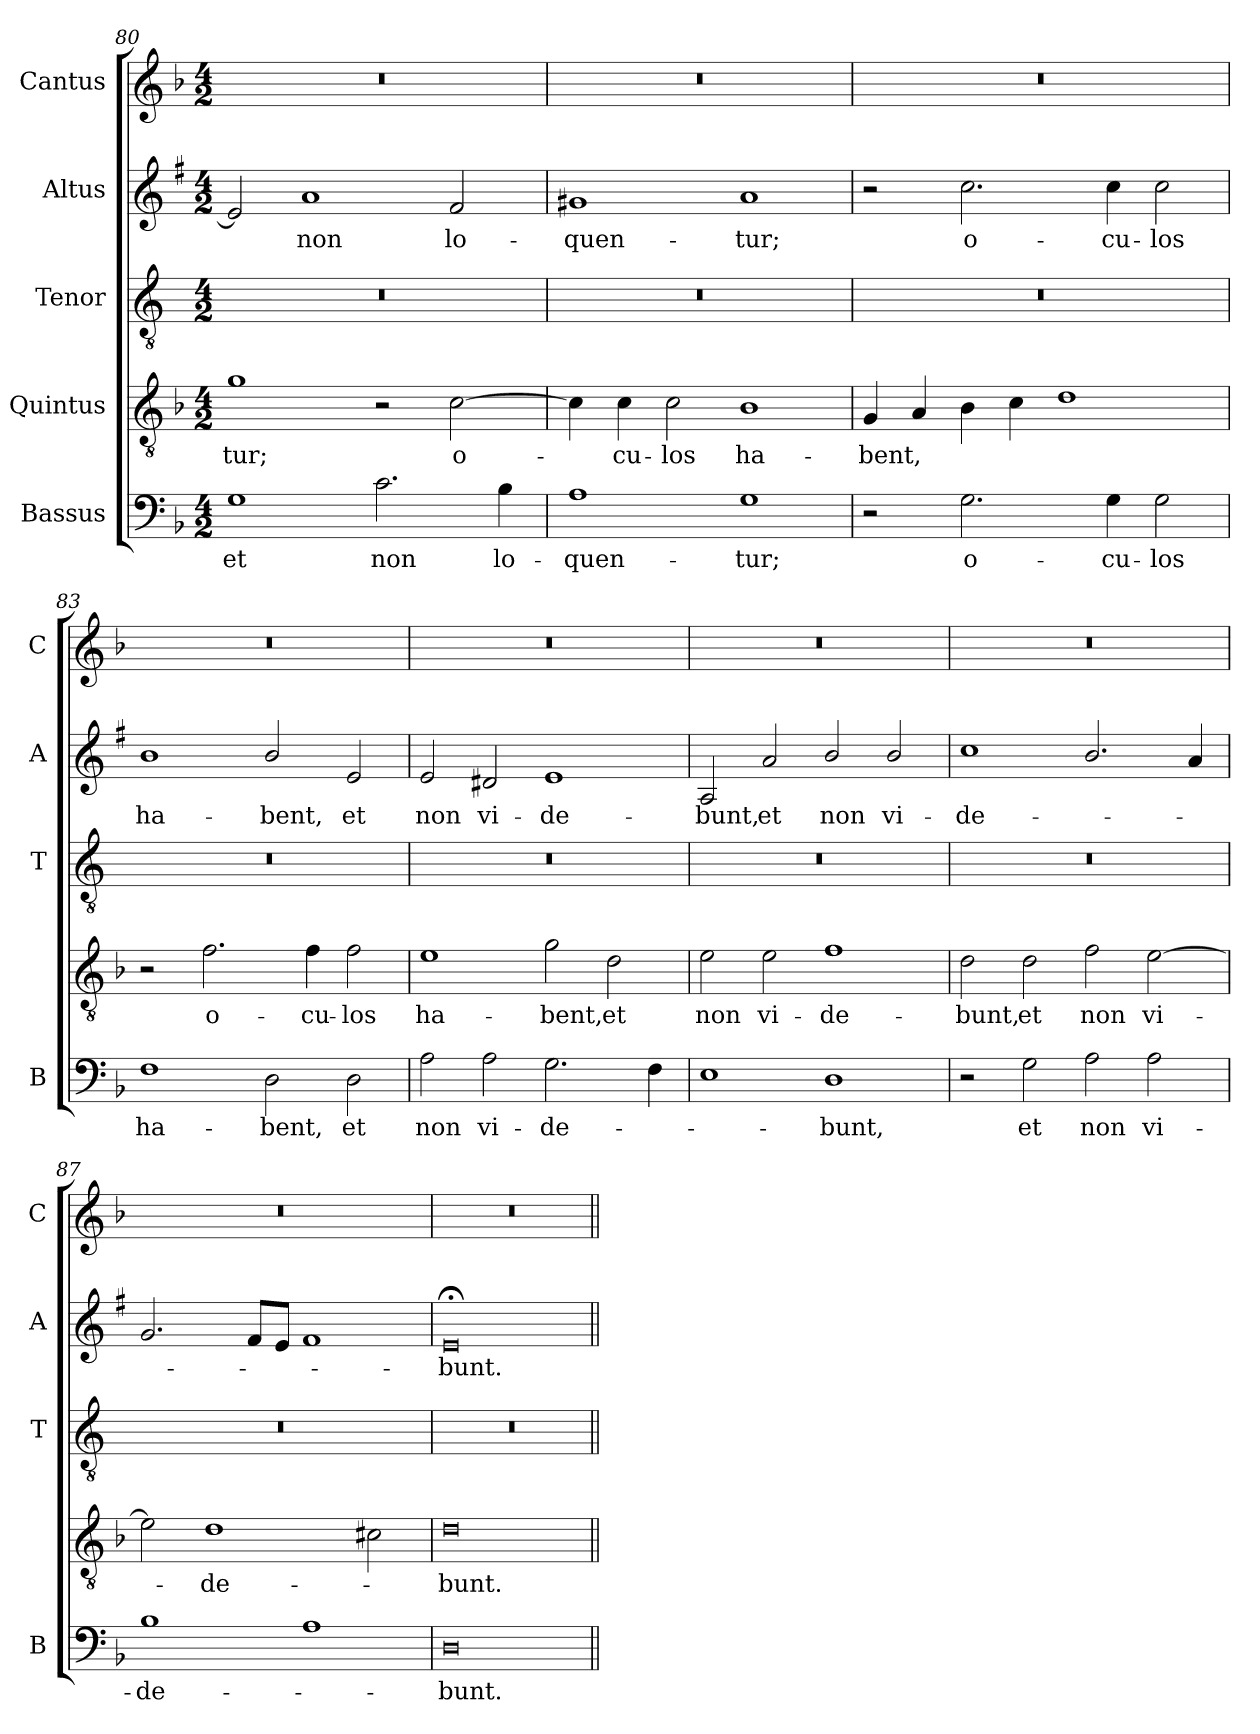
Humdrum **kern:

**kern	**text	**kern	**text	**kern	**kern	**text	**kern
*part5	*part5	*part4	*part4	*part3	*part2	*part2	*part1
*staff5	*staff5	*staff4	*staff4	*staff3	*staff2	*staff2	*staff1
*I"Bassus	*	*I"Quintus	*	*I"Tenor	*I"Altus	*	*I"Cantus
*I'B	*	*	*	*I'T	*I'A	*	*I'C
*clefF4	*	*clefGv2	*	*clefGv2	*clefG2	*	*clefG2
*	*	*	*	*ITrd4c7	*ITrd1c2	*	*
*k[b-]	*	*k[b-]	*	*k[b-]	*k[b-]	*	*k[b-]
*F:	*	*F:	*	*F:	*F:	*	*F:
*M4/2	*	*M4/2	*	*M4/2	*M4/2	*	*M4/2
=80	=80	=80	=80	=80	=80	=80	=80
!	!LO:LY:b	!	!LO:LY:b	!	!	!	!
1G	et	1g	-tur;	0r	2d/]	.	0r
!	!	!	!	!	!	!LO:LY:b	!
.	.	.	.	.	1g	non	.
!	!LO:LY:b	!	!	!	!	!	!
2.c\	non	2r	.	.	.	.	.
!	!	!	!LO:LY:b	!	!	!LO:LY:b	!
.	.	[2c\	o-	.	2e/	lo-	.
!	!LO:LY:b	!	!	!	!	!	!
4B-\	lo-	.	.	.	.	.	.
=81	=81	=81	=81	=81	=81	=81	=81
!	!LO:LY:b	!	!	!	!	!LO:LY:b	!
1A	-quen-	4c\]	.	0r	1f#X	-quen-	0r
!	!	!	!LO:LY:b	!	!	!	!
.	.	4c\	-cu-	.	.	.	.
!	!	!	!LO:LY:b	!	!	!	!
.	.	2c\	-los	.	.	.	.
!	!LO:LY:b	!	!LO:LY:b	!	!	!LO:LY:b	!
1G	-tur;	1B-	ha-	.	1g	-tur;	.
!!LO:LB:g=z
=82	=82	=82	=82	=82	=82	=82	=82
!	!	!	!LO:LY:b	!	!	!	!
2r	.	4G/	-bent,	0r	2r	.	0r
.	.	4A/	.	.	.	.	.
!	!LO:LY:b	!	!	!	!	!LO:LY:b	!
2.G\	o-	4B-\	.	.	2.b-\	o-	.
.	.	4c\	.	.	.	.	.
.	.	1d	.	.	.	.	.
!	!LO:LY:b	!	!	!	!	!LO:LY:b	!
4G\	-cu-	.	.	.	4b-\	-cu-	.
!	!LO:LY:b	!	!	!	!	!LO:LY:b	!
2G\	-los	.	.	.	2b-\	-los	.
=83	=83	=83	=83	=83	=83	=83	=83
!	!LO:LY:b	!	!	!	!	!LO:LY:b	!
1F	ha-	2r	.	0r	1a	ha-	0r
!	!	!	!LO:LY:b	!	!	!	!
.	.	2.f\	o-	.	.	.	.
!	!LO:LY:b	!	!	!	!	!LO:LY:b	!
2D\	-bent,	.	.	.	2a/	-bent,	.
!	!	!	!LO:LY:b	!	!	!	!
.	.	4f\	-cu-	.	.	.	.
!	!LO:LY:b	!	!LO:LY:b	!	!	!LO:LY:b	!
2D\	et	2f\	-los	.	2d/	et	.
=84	=84	=84	=84	=84	=84	=84	=84
!	!LO:LY:b	!	!LO:LY:b	!	!	!LO:LY:b	!
2A\	non	1e	ha-	0r	2d/	non	0r
!	!LO:LY:b	!	!	!	!	!LO:LY:b	!
2A\	vi-	.	.	.	2c#X/	vi-	.
!	!LO:LY:b	!	!LO:LY:b	!	!	!LO:LY:b	!
2.G\	-de-	2g\	-bent,	.	1d	-de-	.
!	!	!	!LO:LY:b	!	!	!	!
.	.	2d\	et	.	.	.	.
4F\	.	.	.	.	.	.	.
=85	=85	=85	=85	=85	=85	=85	=85
!	!	!	!LO:LY:b	!	!	!LO:LY:b	!
1E	.	2e\	non	0r	2G/	-bunt,	0r
!	!	!	!LO:LY:b	!	!	!LO:LY:b	!
.	.	2e\	vi-	.	2g/	et	.
!	!LO:LY:b	!	!LO:LY:b	!	!	!LO:LY:b	!
1D	-bunt,	1f	-de-	.	2a/	non	.
!	!	!	!	!	!	!LO:LY:b	!
.	.	.	.	.	2a/	vi-	.
=86	=86	=86	=86	=86	=86	=86	=86
!	!	!	!LO:LY:b	!	!	!LO:LY:b	!
2r	.	2d\	-bunt,	0r	1b-	-de-	0r
!	!LO:LY:b	!	!LO:LY:b	!	!	!	!
2G\	et	2d\	et	.	.	.	.
!	!LO:LY:b	!	!LO:LY:b	!	!	!	!
2A\	non	2f\	non	.	2.a/	.	.
!	!LO:LY:b	!	!LO:LY:b	!	!	!	!
2A\	vi-	[2e\	vi-	.	.	.	.
.	.	.	.	.	4g/	.	.
=87	=87	=87	=87	=87	=87	=87	=87
!	!LO:LY:b	!	!	!	!	!	!
1B-	-de-	2e\]	.	0r	2.f/	.	0r
!	!	!	!LO:LY:b	!	!	!	!
.	.	1d	-de-	.	.	.	.
.	.	.	.	.	8e/L	.	.
.	.	.	.	.	8d/J	.	.
1A	.	.	.	.	1e	.	.
.	.	2c#X\	.	.	.	.	.
=88	=88	=88	=88	=88	=88	=88	=88
!	!LO:LY:b	!	!LO:LY:b	!	!	!LO:LY:b	!
0D	-bunt.	0d	-bunt.	0r	0d;<	-bunt.	0r
=||	=||	=||	=||	=||	=||	=||	=||
*-	*-	*-	*-	*-	*-	*-	*-
